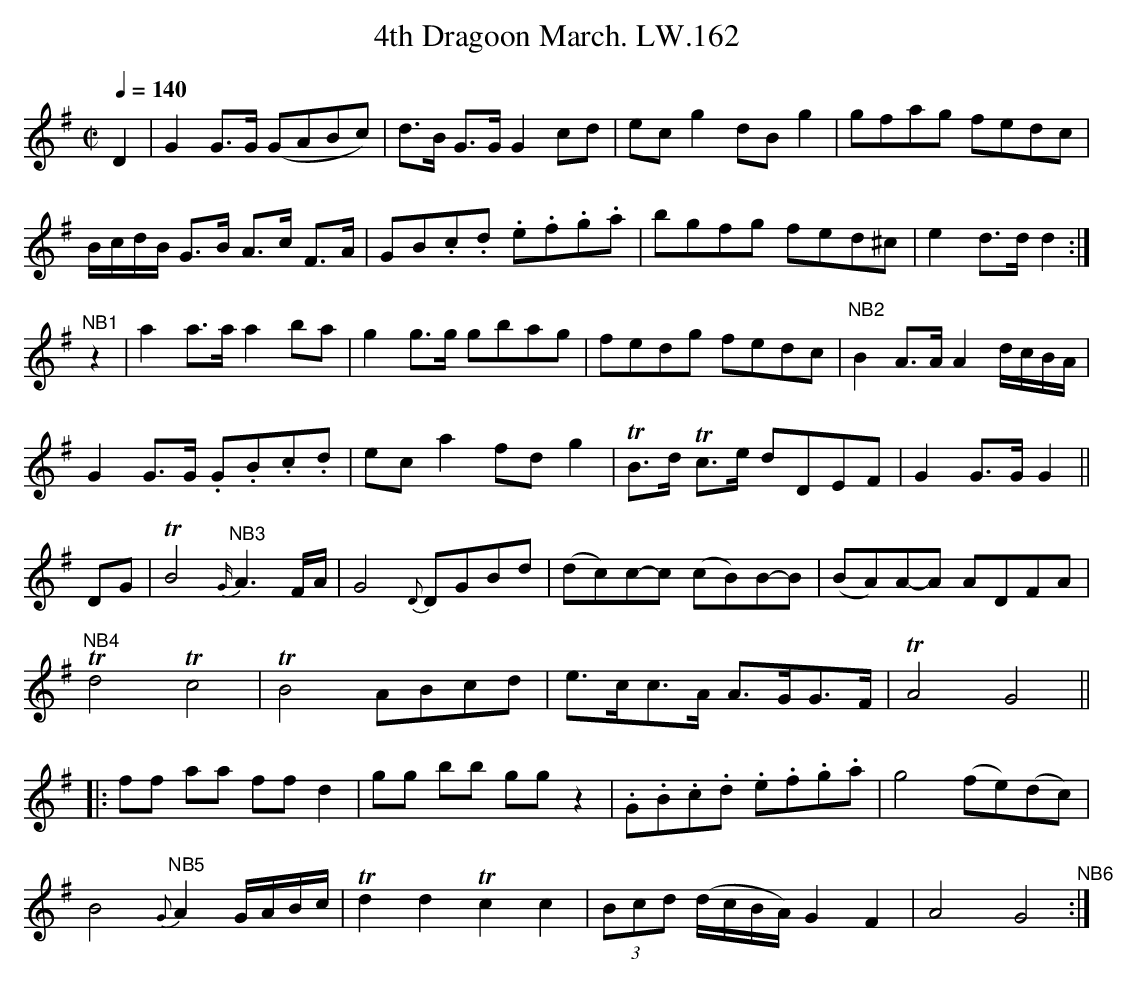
X:1
T:4th Dragoon March. LW.162
L:1/8
M:C|
Q:1/4=140
K:G
D2|G2G>G (GABc)|d>B G>G G2 cd|ec g2 dB g2|gfag fedc|
B/c/d/B/ G>B A>c F>A|GB.c.d .e.f.g.a|bgfg fed^c|e2 d>dd2:|
"^NB1"z2|a2 a>a a2 ba|g2 g>g gbag|fedg fedc|"^NB2"B2 A>A A2 d/c/B/A/|
G2 G>G .G.B.c.d|ec a2 fd g2|TB>d Tc>e dDEF|G2G>GG2 ||
DG|TB4 {G/}"^NB3"A3F/A/|G4 {D}DGBd|(dc)c-c (cB)B-B|(BA)A-A ADFA|
"^NB4"Td4 Tc4|TB4 ABcd|e>cc>A A>GG>F|TA4G4 ||
|:  ff aa ff d2|gg bb gg z2|.G.B.c.d .e.f.g.a|g4 (fe)(dc)|
B4 {G}"^NB5"A2 G/A/B/c/| Td2d2 Tc2c2|(3Bcd (d/c/B/A/) G2F2|A4G4 "^NB6":|
